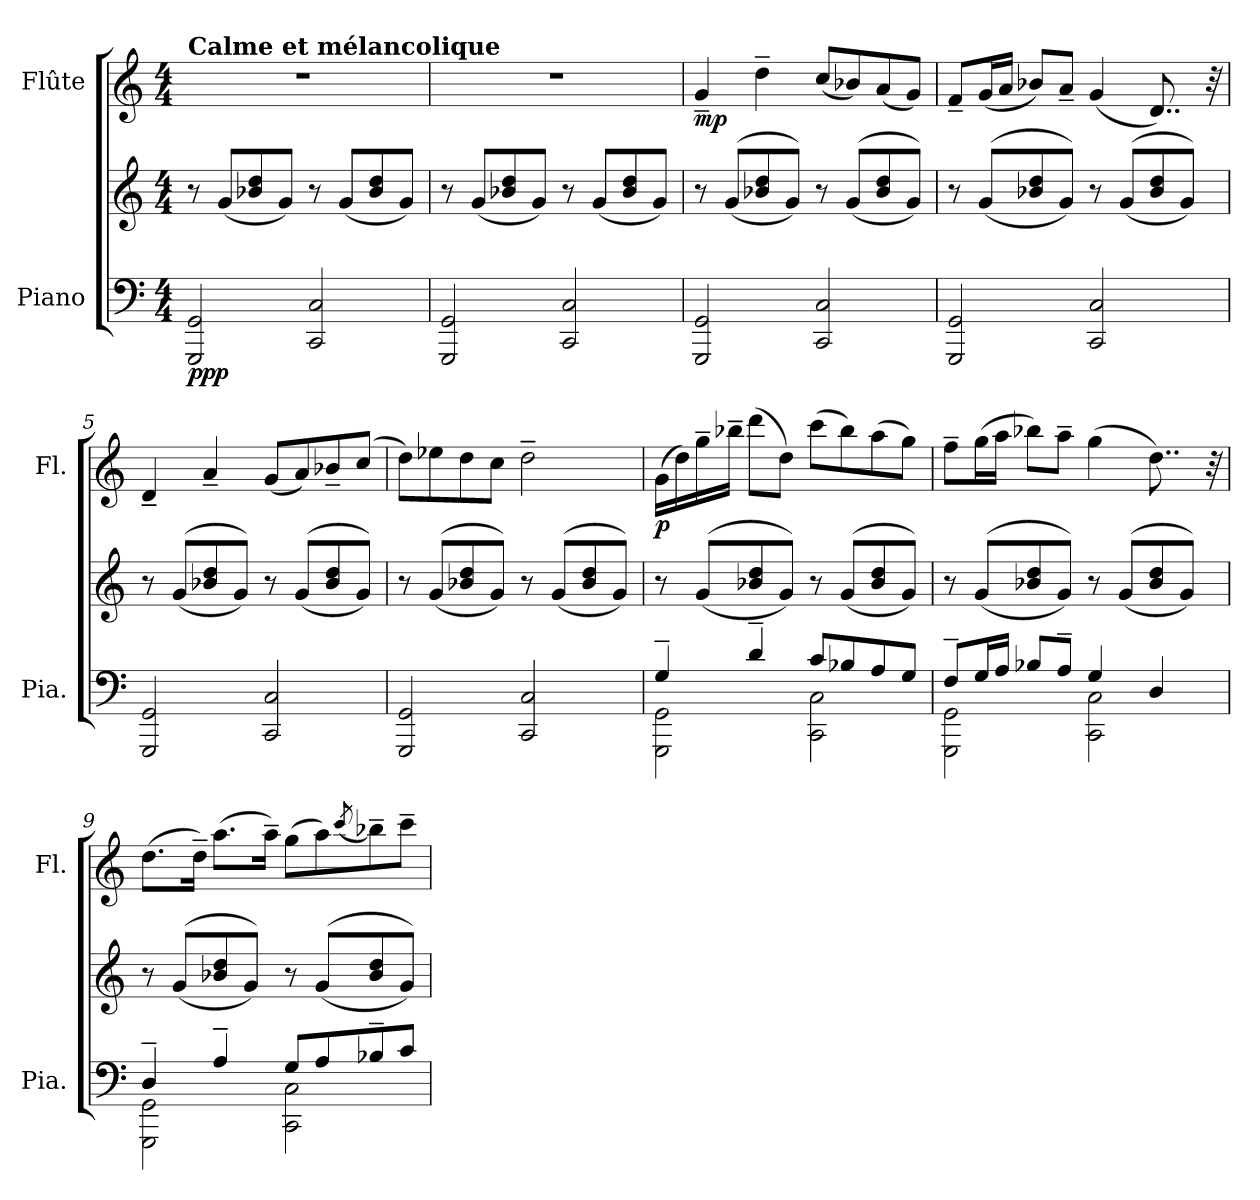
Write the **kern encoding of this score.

**kern	**kern	**dynam	**kern	**dynam
*part2	*part2	*part2	*part1	*part1
*staff3	*staff2	*staff2/3	*staff1	*staff1
*I"Piano	*	*	*I"Flûte	*
*I'Pia.	*	*	*I'Fl.	*
*clefF4	*clefG2	*	*clefG2	*
*k[]	*k[]	*	*k[]	*
*M4/4	*M4/4	*	*M4/4	*
*MM52	*MM52	*	*MM52	*
=1	=1	=1	=1	=1
!	!	!	!LO:TX:a:B:t=Calme et mélancolique	!
!	!	!LO:DY:b=2	!	!
!	!	!LO:DY:n=1:b	!	!
2GGG/ 2GG/	8r	p pp	1r	.
.	(8g/L	.	.	.
.	8b-X/ 8dd/	.	.	.
.	8g/J)	.	.	.
2CC/ 2C/	8r	.	.	.
.	(8g/L	.	.	.
.	8b-/ 8dd/	.	.	.
.	8g/J)	.	.	.
=2	=2	=2	=2	=2
2GGG/ 2GG/	8r	.	1r	.
.	(8g/L	.	.	.
.	8b-X/ 8dd/	.	.	.
.	8g/J)	.	.	.
2CC/ 2C/	8r	.	.	.
.	(8g/L	.	.	.
.	8b-/ 8dd/	.	.	.
.	8g/J)	.	.	.
=3	=3	=3	=3	=3
!	!	!	!	!LO:DY:b
2GGG/ 2GG/	8r	.	4g~/	mp
.	((8g/L	.	.	.
.	8b-X/ 8dd/	.	4dd~\	.
.	8g/J))	.	.	.
2CC/ 2C/	8r	.	(8cc/L	.
.	((8g/L	.	8b-X/)	.
.	8b-/ 8dd/	.	(8a/	.
.	8g/J))	.	8g/J)	.
!!LO:LB:g=z
=4	=4	=4	=4	=4
2GGG/ 2GG/	8r	.	8f~/L	.
.	((8g/L	.	(16g/L	.
.	.	.	16a/JJ	.
.	8b-X/ 8dd/	.	8b-X/L)	.
.	8g/J))	.	8a~/J	.
2CC/ 2C/	8r	.	(4g/	.
.	((8g/L	.	.	.
.	8b-/ 8dd/	.	8..d/)	.
.	8g/J))	.	.	.
.	.	.	32r	.
=5	=5	=5	=5	=5
2GGG/ 2GG/	8r	.	4d~/	.
.	((8g/L	.	.	.
.	8b-X/ 8dd/	.	4a~/	.
.	8g/J))	.	.	.
2CC/ 2C/	8r	.	(8g/L	.
.	((8g/L	.	8a/)	.
.	8b-/ 8dd/	.	8b-X~/	.
.	8g/J))	.	(8cc/J	.
=6	=6	=6	=6	=6
2GGG/ 2GG/	8r	.	8dd\L)	.
.	((8g/L	.	8ee-X\	.
.	8b-X/ 8dd/	.	8dd\	.
.	8g/J))	.	8cc\J	.
2CC/ 2C/	8r	.	2dd~\	.
.	((8g/L	.	.	.
.	8b-/ 8dd/	.	.	.
.	8g/J))	.	.	.
!!LO:LB:g=z
=7	=7	=7	=7	=7
*^	*	*	*	*
!	!	!	!	!	!LO:DY:b
4G~/	2GGG\ 2GG\	8r	.	(16g\LL	p
.	.	.	.	16dd\)	.
.	.	((8g/L	.	16gg~\	.
.	.	.	.	16bb-X~\JJ	.
4d~/	.	8b-X/ 8dd/	.	(8ddd\L	.
.	.	8g/J))	.	8dd\J)	.
8c/L	2CC\ 2C\	8r	.	(8ccc\L	.
8B-X/	.	((8g/L	.	8bb-\)	.
8A/	.	8b-/ 8dd/	.	(8aa\	.
8G/J	.	8g/J))	.	8gg\J)	.
=8	=8	=8	=8	=8	=8
8F~/L	2GGG\ 2GG\	8r	.	8ff~\L	.
16G/L	.	((8g/L	.	(16gg\L	.
16A/JJ	.	.	.	16aa\JJ	.
8B-X/L	.	8b-X/ 8dd/	.	8bb-X\L)	.
8A~/J	.	8g/J))	.	8aa~\J	.
4G/	2CC\ 2C\	8r	.	(4gg\	.
.	.	((8g/L	.	.	.
4D/	.	8b-/ 8dd/	.	8..dd\)	.
.	.	8g/J))	.	.	.
.	.	.	.	32r	.
!!LO:PB:g=z
=9	=9	=9	=9	=9	=9
4D~/	2GGG\ 2GG\	8r	.	(8.dd\L	.
.	.	((8g/L	.	.	.
.	.	.	.	16dd~\Jk)	.
4A~/	.	8b-X/ 8dd/	.	(8.aa\L	.
.	.	8g/J))	.	.	.
.	.	.	.	16aa~\Jk)	.
8G/L	2CC\ 2C\	8r	.	(8gg\L	.
8A/	.	((8g/L	.	8aa\)	.
.	.	.	.	(8qccc/	.
8B-X~/	.	8b-/ 8dd/	.	8bb-X~\)	.
8c/J	.	8g/J))	.	8ccc~\J	.
*v	*v	*	*	*	*
=	=	=	=	=
*-	*-	*-	*-	*-
